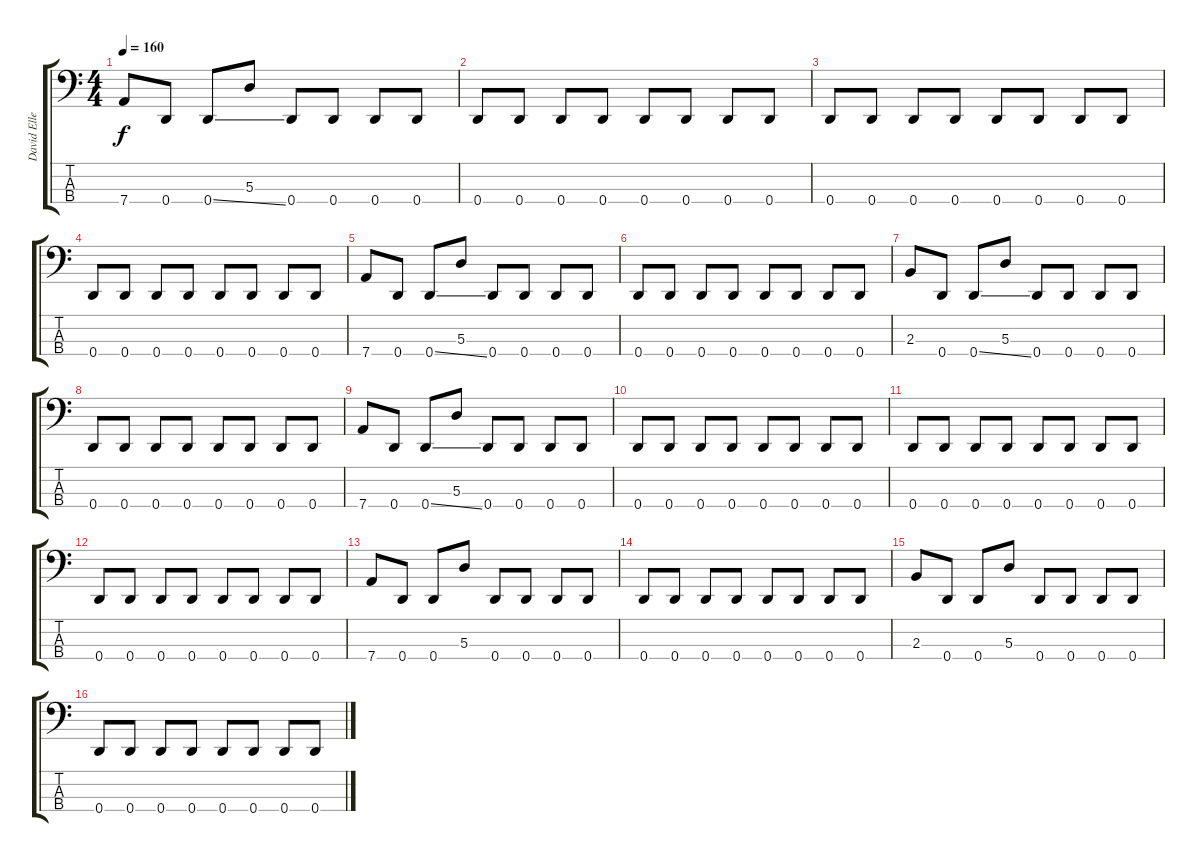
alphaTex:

\track ("David Ellefson" "David Elle") {instrument electricbasspick}
\staff {score tabs}
\tuning (G2 D2 A1 D1) {hide}
\ts (4 4)
\tempo 160
\clef f4
\ks c
7.4.8{dy f} 0.4.8 0.4{ss}.8 5.3.8 0.4.8 0.4.8 0.4.8 0.4.8 |
0.4.8 0.4.8 0.4.8 0.4.8 0.4.8 0.4.8 0.4.8 0.4.8 |
0.4.8 0.4.8 0.4.8 0.4.8 0.4.8 0.4.8 0.4.8 0.4.8 |
0.4.8 0.4.8 0.4.8 0.4.8 0.4.8 0.4.8 0.4.8 0.4.8 |
7.4.8 0.4.8 0.4{ss}.8 5.3.8 0.4.8 0.4.8 0.4.8 0.4.8 |
0.4.8 0.4.8 0.4.8 0.4.8 0.4.8 0.4.8 0.4.8 0.4.8 |
2.3.8 0.4.8 0.4{ss}.8 5.3.8 0.4.8 0.4.8 0.4.8 0.4.8 |
0.4.8 0.4.8 0.4.8 0.4.8 0.4.8 0.4.8 0.4.8 0.4.8 |
7.4.8 0.4.8 0.4{ss}.8 5.3.8 0.4.8 0.4.8 0.4.8 0.4.8 |
0.4.8 0.4.8 0.4.8 0.4.8 0.4.8 0.4.8 0.4.8 0.4.8 |
0.4.8 0.4.8 0.4.8 0.4.8 0.4.8 0.4.8 0.4.8 0.4.8 |
0.4.8 0.4.8 0.4.8 0.4.8 0.4.8 0.4.8 0.4.8 0.4.8 |
7.4.8 0.4.8 0.4.8 5.3.8 0.4.8 0.4.8 0.4.8 0.4.8 |
0.4.8 0.4.8 0.4.8 0.4.8 0.4.8 0.4.8 0.4.8 0.4.8 |
2.3.8 0.4.8 0.4.8 5.3.8 0.4.8 0.4.8 0.4.8 0.4.8 |
0.4.8 0.4.8 0.4.8 0.4.8 0.4.8 0.4.8 0.4.8 0.4.8
